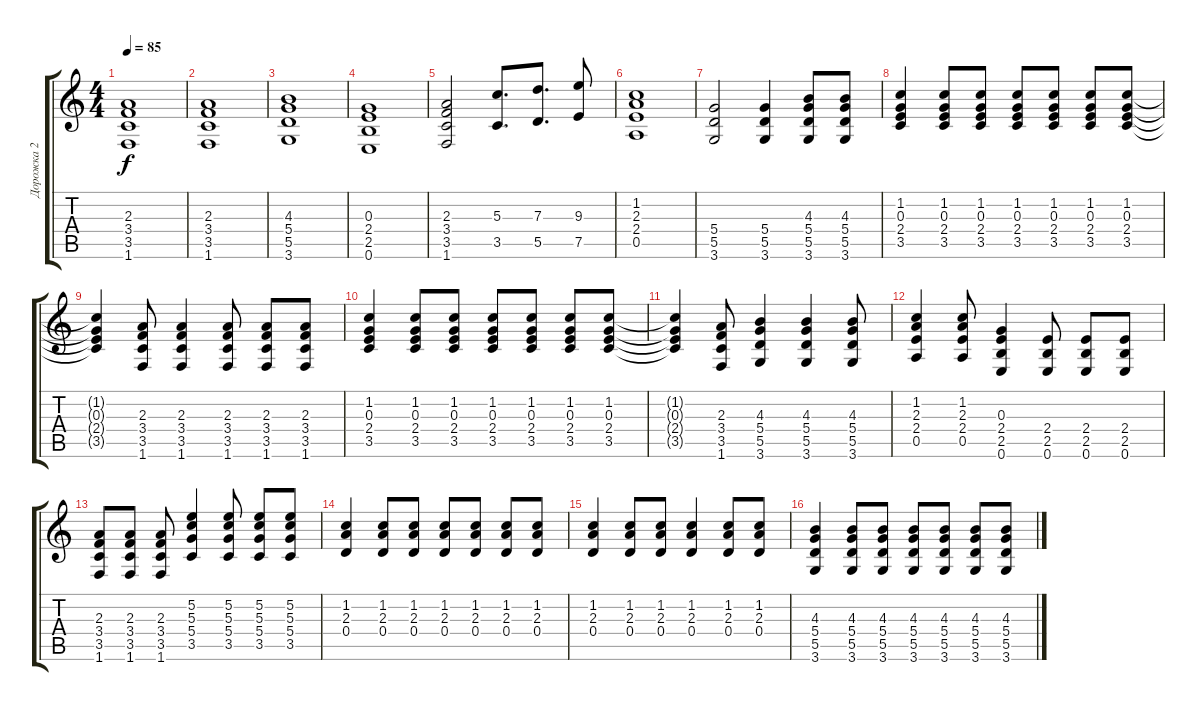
\track ("Дорожка 2" "Дорожка 2") {instrument acousticguitarsteel}
\staff {score tabs}
\tuning (E4 B3 G3 D3 A2 E2) {hide}
\ts (4 4)
\tempo 85
\clef g2
\ks c
(2.3 3.4 3.5 1.6).1{dy f} |
(2.3 3.4 3.5 1.6).1 |
(4.3 5.4 5.5 3.6).1 |
(0.3 2.4 2.5 0.6).1 |
(2.3 3.4 3.5 1.6).2 (5.3 3.5).8{d} (7.3 5.5).8{d} (9.3 7.5).8 |
(1.2 2.3 2.4 0.5).1 |
(5.4 5.5 3.6).2 (5.4 5.5 3.6).4 (4.3 5.4 5.5 3.6).8 (4.3 5.4 5.5 3.6).8 |
(1.2 0.3 2.4 3.5).4 (1.2 0.3 2.4 3.5).8 (1.2 0.3 2.4 3.5).8 (1.2 0.3 2.4 3.5).8 (1.2 0.3 2.4 3.5).8 (1.2 0.3 2.4 3.5).8 (1.2 0.3 2.4 3.5).8 |
(1.2{t} 0.3{t} 2.4{t} 3.5{t}).4 (2.3 3.4 3.5 1.6).8 (2.3 3.4 3.5 1.6).4 (2.3 3.4 3.5 1.6).8 (2.3 3.4 3.5 1.6).8 (2.3 3.4 3.5 1.6).8 |
(1.2 0.3 2.4 3.5).4 (1.2 0.3 2.4 3.5).8 (1.2 0.3 2.4 3.5).8 (1.2 0.3 2.4 3.5).8 (1.2 0.3 2.4 3.5).8 (1.2 0.3 2.4 3.5).8 (1.2 0.3 2.4 3.5).8 |
(1.2{t} 0.3{t} 2.4{t} 3.5{t}).4 (2.3 3.4 3.5 1.6).8 (4.3 5.4 5.5 3.6).4 (4.3 5.4 5.5 3.6).4 (4.3 5.4 5.5 3.6).8 |
(1.2 2.3 2.4 0.5).4 (1.2 2.3 2.4 0.5).8 (0.3 2.4 2.5 0.6).4 (2.4 2.5 0.6).8 (2.4 2.5 0.6).8 (2.4 2.5 0.6).8 |
(2.3 3.4 3.5 1.6).8 (2.3 3.4 3.5 1.6).8 (2.3 3.4 3.5 1.6).8 (5.2 5.3 5.4 3.5).4 (5.2 5.3 5.4 3.5).8 (5.2 5.3 5.4 3.5).8 (5.2 5.3 5.4 3.5).8 |
(1.2 2.3 0.4).4 (1.2 2.3 0.4).8 (1.2 2.3 0.4).8 (1.2 2.3 0.4).8 (1.2 2.3 0.4).8 (1.2 2.3 0.4).8 (1.2 2.3 0.4).8 |
(1.2 2.3 0.4).4 (1.2 2.3 0.4).8 (1.2 2.3 0.4).8 (1.2 2.3 0.4).4 (1.2 2.3 0.4).8 (1.2 2.3 0.4).8 |
(4.3 5.4 5.5 3.6).4 (4.3 5.4 5.5 3.6).8 (4.3 5.4 5.5 3.6).8 (4.3 5.4 5.5 3.6).8 (4.3 5.4 5.5 3.6).8 (4.3 5.4 5.5 3.6).8 (4.3 5.4 5.5 3.6).8
